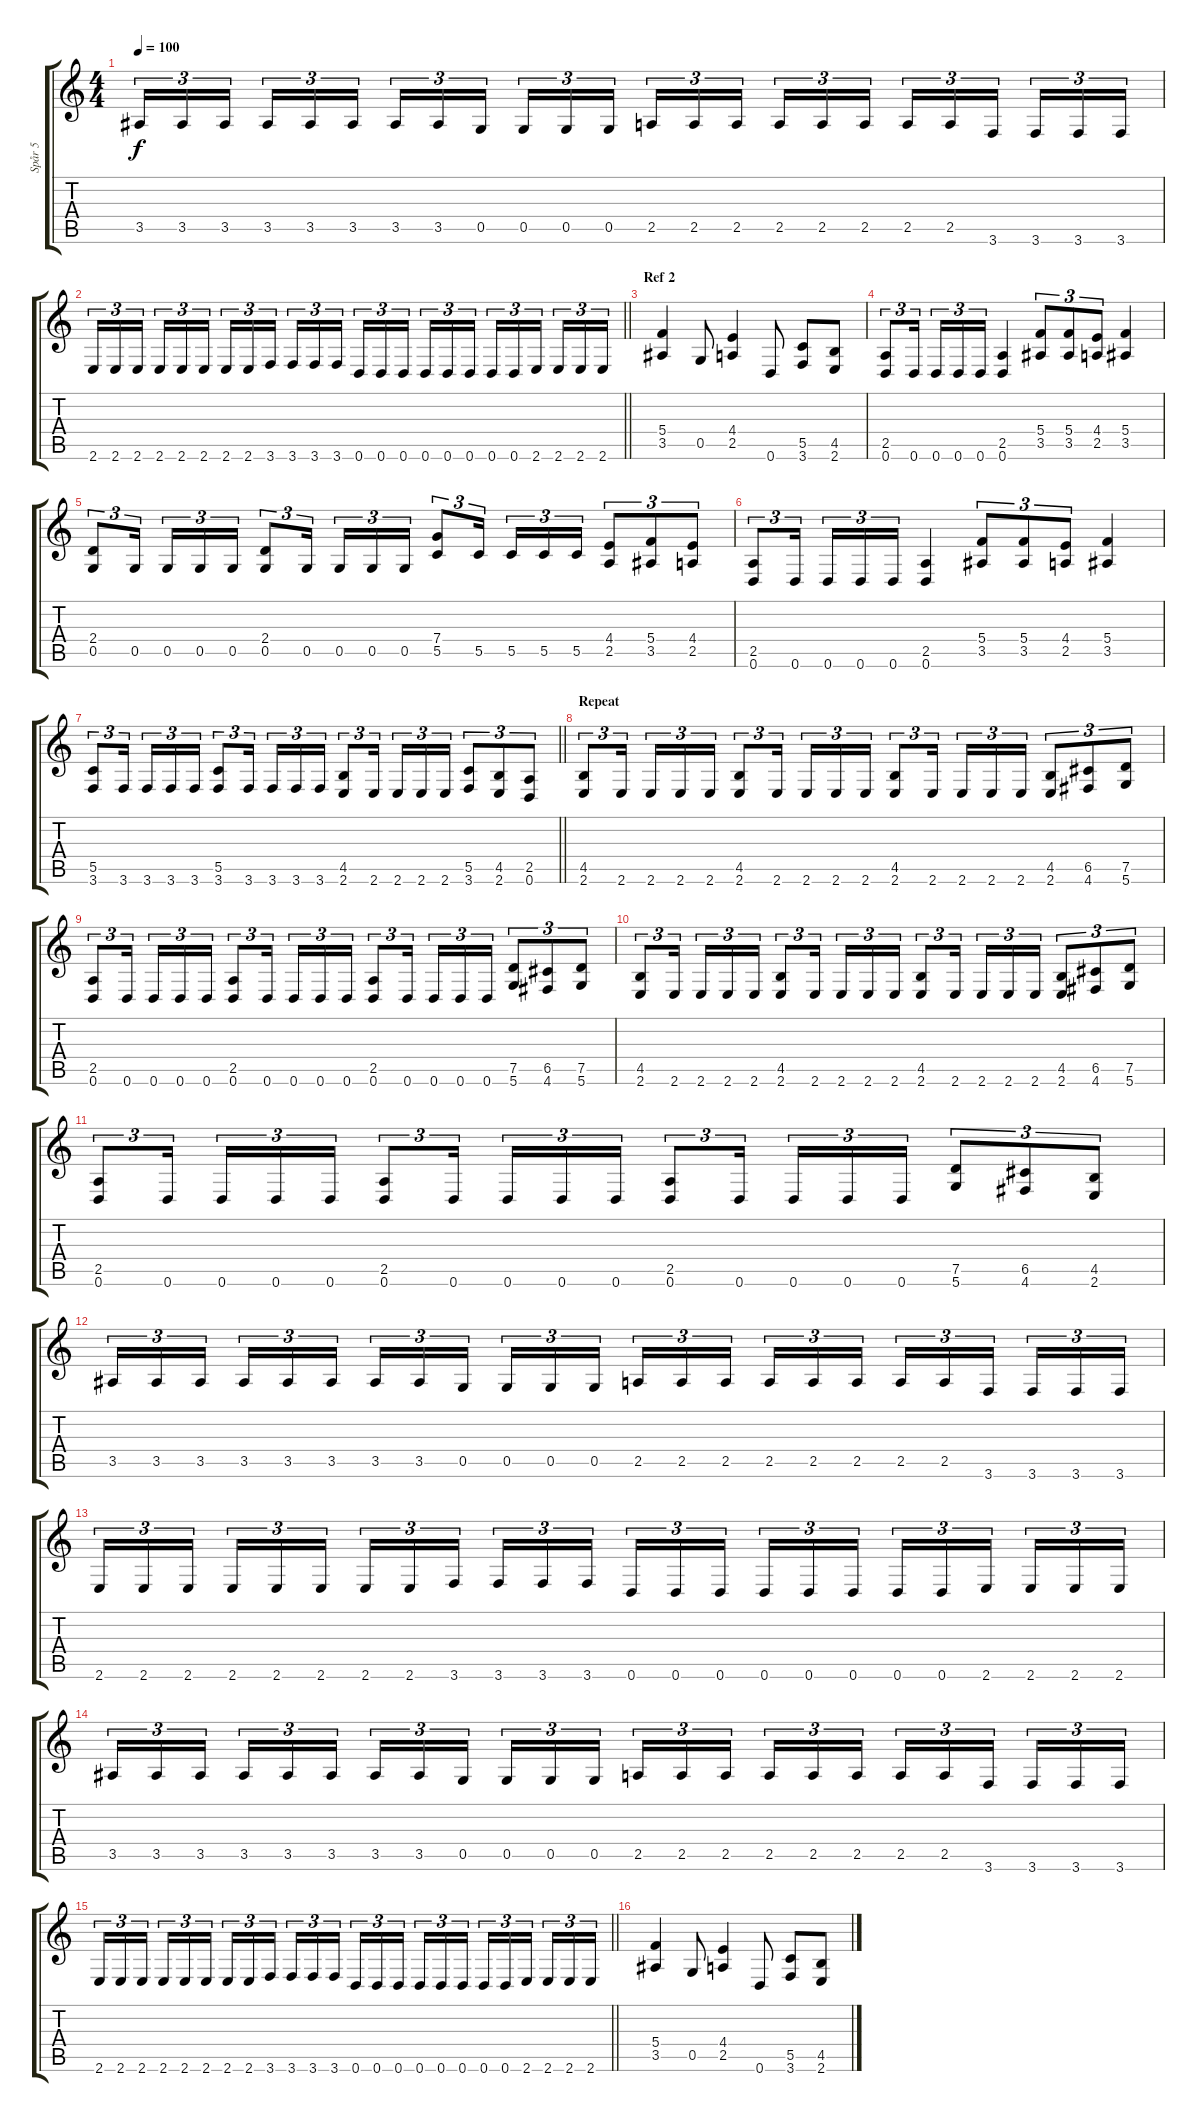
\track ("Spår 5" "Spår 5") {solo instrument distortionguitar}
\staff {score tabs}
\tuning (D4 A3 F3 C3 G2 D2) {hide}
\ts (4 4)
\tempo 100
\clef g2
\ks c
3.5.16{tu (3 2) dy f} 3.5.16{tu (3 2)} 3.5.16{tu (3 2) beam splitsecondary} 3.5.16{tu (3 2)} 3.5.16{tu (3 2)} 3.5.16{tu (3 2)} 3.5.16{tu (3 2)} 3.5.16{tu (3 2)} 0.5.16{tu (3 2) beam splitsecondary} 0.5.16{tu (3 2)} 0.5.16{tu (3 2)} 0.5.16{tu (3 2)} 2.5.16{tu (3 2)} 2.5.16{tu (3 2)} 2.5.16{tu (3 2) beam splitsecondary} 2.5.16{tu (3 2)} 2.5.16{tu (3 2)} 2.5.16{tu (3 2)} 2.5.16{tu (3 2)} 2.5.16{tu (3 2)} 3.6.16{tu (3 2) beam splitsecondary} 3.6.16{tu (3 2)} 3.6.16{tu (3 2)} 3.6.16{tu (3 2)} |
\barLineRight lightlight
2.6.16{tu (3 2)} 2.6.16{tu (3 2)} 2.6.16{tu (3 2) beam splitsecondary} 2.6.16{tu (3 2)} 2.6.16{tu (3 2)} 2.6.16{tu (3 2)} 2.6.16{tu (3 2)} 2.6.16{tu (3 2)} 3.6.16{tu (3 2) beam splitsecondary} 3.6.16{tu (3 2)} 3.6.16{tu (3 2)} 3.6.16{tu (3 2)} 0.6.16{tu (3 2)} 0.6.16{tu (3 2)} 0.6.16{tu (3 2) beam splitsecondary} 0.6.16{tu (3 2)} 0.6.16{tu (3 2)} 0.6.16{tu (3 2)} 0.6.16{tu (3 2)} 0.6.16{tu (3 2)} 2.6.16{tu (3 2) beam splitsecondary} 2.6.16{tu (3 2)} 2.6.16{tu (3 2)} 2.6.16{tu (3 2)} |
\section ("" "Ref 2")
(5.4 3.5).4 0.5.8 (4.4 2.5).4 0.6.8 (5.5 3.6).8 (4.5 2.6).8 |
(2.5 0.6).8{tu (3 2)} 0.6.16{tu (3 2) beam splitsecondary} 0.6.16{tu (3 2)} 0.6.16{tu (3 2)} 0.6.16{tu (3 2)} (2.5 0.6).4 (5.4 3.5).8{tu (3 2)} (5.4 3.5).8{tu (3 2)} (4.4 2.5).8{tu (3 2)} (5.4 3.5).4 |
(2.4 0.5).8{tu (3 2)} 0.5.16{tu (3 2) beam splitsecondary} 0.5.16{tu (3 2)} 0.5.16{tu (3 2)} 0.5.16{tu (3 2)} (2.4 0.5).8{tu (3 2)} 0.5.16{tu (3 2) beam splitsecondary} 0.5.16{tu (3 2)} 0.5.16{tu (3 2)} 0.5.16{tu (3 2)} (7.4 5.5).8{tu (3 2)} 5.5.16{tu (3 2) beam splitsecondary} 5.5.16{tu (3 2)} 5.5.16{tu (3 2)} 5.5.16{tu (3 2)} (4.4 2.5).8{tu (3 2)} (5.4 3.5).8{tu (3 2)} (4.4 2.5).8{tu (3 2)} |
(2.5 0.6).8{tu (3 2)} 0.6.16{tu (3 2) beam splitsecondary} 0.6.16{tu (3 2)} 0.6.16{tu (3 2)} 0.6.16{tu (3 2)} (2.5 0.6).4 (5.4 3.5).8{tu (3 2)} (5.4 3.5).8{tu (3 2)} (4.4 2.5).8{tu (3 2)} (5.4 3.5).4 |
\barLineRight lightlight
(5.5 3.6).8{tu (3 2)} 3.6.16{tu (3 2) beam splitsecondary} 3.6.16{tu (3 2)} 3.6.16{tu (3 2)} 3.6.16{tu (3 2)} (5.5 3.6).8{tu (3 2)} 3.6.16{tu (3 2) beam splitsecondary} 3.6.16{tu (3 2)} 3.6.16{tu (3 2)} 3.6.16{tu (3 2)} (4.5 2.6).8{tu (3 2)} 2.6.16{tu (3 2) beam splitsecondary} 2.6.16{tu (3 2)} 2.6.16{tu (3 2)} 2.6.16{tu (3 2)} (5.5 3.6).8{tu (3 2)} (4.5 2.6).8{tu (3 2)} (2.5 0.6).8{tu (3 2)} |
\section ("" "Repeat")
(4.5 2.6).8{tu (3 2)} 2.6.16{tu (3 2) beam splitsecondary} 2.6.16{tu (3 2)} 2.6.16{tu (3 2)} 2.6.16{tu (3 2)} (4.5 2.6).8{tu (3 2)} 2.6.16{tu (3 2) beam splitsecondary} 2.6.16{tu (3 2)} 2.6.16{tu (3 2)} 2.6.16{tu (3 2)} (4.5 2.6).8{tu (3 2)} 2.6.16{tu (3 2) beam splitsecondary} 2.6.16{tu (3 2)} 2.6.16{tu (3 2)} 2.6.16{tu (3 2)} (4.5 2.6).8{tu (3 2)} (6.5 4.6).8{tu (3 2)} (7.5 5.6).8{tu (3 2)} |
(2.5 0.6).8{tu (3 2)} 0.6.16{tu (3 2) beam splitsecondary} 0.6.16{tu (3 2)} 0.6.16{tu (3 2)} 0.6.16{tu (3 2)} (2.5 0.6).8{tu (3 2)} 0.6.16{tu (3 2) beam splitsecondary} 0.6.16{tu (3 2)} 0.6.16{tu (3 2)} 0.6.16{tu (3 2)} (2.5 0.6).8{tu (3 2)} 0.6.16{tu (3 2) beam splitsecondary} 0.6.16{tu (3 2)} 0.6.16{tu (3 2)} 0.6.16{tu (3 2)} (7.5 5.6).8{tu (3 2)} (6.5 4.6).8{tu (3 2)} (7.5 5.6).8{tu (3 2)} |
(4.5 2.6).8{tu (3 2)} 2.6.16{tu (3 2) beam splitsecondary} 2.6.16{tu (3 2)} 2.6.16{tu (3 2)} 2.6.16{tu (3 2)} (4.5 2.6).8{tu (3 2)} 2.6.16{tu (3 2) beam splitsecondary} 2.6.16{tu (3 2)} 2.6.16{tu (3 2)} 2.6.16{tu (3 2)} (4.5 2.6).8{tu (3 2)} 2.6.16{tu (3 2) beam splitsecondary} 2.6.16{tu (3 2)} 2.6.16{tu (3 2)} 2.6.16{tu (3 2)} (4.5 2.6).8{tu (3 2)} (6.5 4.6).8{tu (3 2)} (7.5 5.6).8{tu (3 2)} |
(2.5 0.6).8{tu (3 2)} 0.6.16{tu (3 2) beam splitsecondary} 0.6.16{tu (3 2)} 0.6.16{tu (3 2)} 0.6.16{tu (3 2)} (2.5 0.6).8{tu (3 2)} 0.6.16{tu (3 2) beam splitsecondary} 0.6.16{tu (3 2)} 0.6.16{tu (3 2)} 0.6.16{tu (3 2)} (2.5 0.6).8{tu (3 2)} 0.6.16{tu (3 2) beam splitsecondary} 0.6.16{tu (3 2)} 0.6.16{tu (3 2)} 0.6.16{tu (3 2)} (7.5 5.6).8{tu (3 2)} (6.5 4.6).8{tu (3 2)} (4.5 2.6).8{tu (3 2)} |
3.5.16{tu (3 2)} 3.5.16{tu (3 2)} 3.5.16{tu (3 2) beam splitsecondary} 3.5.16{tu (3 2)} 3.5.16{tu (3 2)} 3.5.16{tu (3 2)} 3.5.16{tu (3 2)} 3.5.16{tu (3 2)} 0.5.16{tu (3 2) beam splitsecondary} 0.5.16{tu (3 2)} 0.5.16{tu (3 2)} 0.5.16{tu (3 2)} 2.5.16{tu (3 2)} 2.5.16{tu (3 2)} 2.5.16{tu (3 2) beam splitsecondary} 2.5.16{tu (3 2)} 2.5.16{tu (3 2)} 2.5.16{tu (3 2)} 2.5.16{tu (3 2)} 2.5.16{tu (3 2)} 3.6.16{tu (3 2) beam splitsecondary} 3.6.16{tu (3 2)} 3.6.16{tu (3 2)} 3.6.16{tu (3 2)} |
2.6.16{tu (3 2)} 2.6.16{tu (3 2)} 2.6.16{tu (3 2) beam splitsecondary} 2.6.16{tu (3 2)} 2.6.16{tu (3 2)} 2.6.16{tu (3 2)} 2.6.16{tu (3 2)} 2.6.16{tu (3 2)} 3.6.16{tu (3 2) beam splitsecondary} 3.6.16{tu (3 2)} 3.6.16{tu (3 2)} 3.6.16{tu (3 2)} 0.6.16{tu (3 2)} 0.6.16{tu (3 2)} 0.6.16{tu (3 2) beam splitsecondary} 0.6.16{tu (3 2)} 0.6.16{tu (3 2)} 0.6.16{tu (3 2)} 0.6.16{tu (3 2)} 0.6.16{tu (3 2)} 2.6.16{tu (3 2) beam splitsecondary} 2.6.16{tu (3 2)} 2.6.16{tu (3 2)} 2.6.16{tu (3 2)} |
3.5.16{tu (3 2)} 3.5.16{tu (3 2)} 3.5.16{tu (3 2) beam splitsecondary} 3.5.16{tu (3 2)} 3.5.16{tu (3 2)} 3.5.16{tu (3 2)} 3.5.16{tu (3 2)} 3.5.16{tu (3 2)} 0.5.16{tu (3 2) beam splitsecondary} 0.5.16{tu (3 2)} 0.5.16{tu (3 2)} 0.5.16{tu (3 2)} 2.5.16{tu (3 2)} 2.5.16{tu (3 2)} 2.5.16{tu (3 2) beam splitsecondary} 2.5.16{tu (3 2)} 2.5.16{tu (3 2)} 2.5.16{tu (3 2)} 2.5.16{tu (3 2)} 2.5.16{tu (3 2)} 3.6.16{tu (3 2) beam splitsecondary} 3.6.16{tu (3 2)} 3.6.16{tu (3 2)} 3.6.16{tu (3 2)} |
\barLineRight lightlight
2.6.16{tu (3 2)} 2.6.16{tu (3 2)} 2.6.16{tu (3 2) beam splitsecondary} 2.6.16{tu (3 2)} 2.6.16{tu (3 2)} 2.6.16{tu (3 2)} 2.6.16{tu (3 2)} 2.6.16{tu (3 2)} 3.6.16{tu (3 2) beam splitsecondary} 3.6.16{tu (3 2)} 3.6.16{tu (3 2)} 3.6.16{tu (3 2)} 0.6.16{tu (3 2)} 0.6.16{tu (3 2)} 0.6.16{tu (3 2) beam splitsecondary} 0.6.16{tu (3 2)} 0.6.16{tu (3 2)} 0.6.16{tu (3 2)} 0.6.16{tu (3 2)} 0.6.16{tu (3 2)} 2.6.16{tu (3 2) beam splitsecondary} 2.6.16{tu (3 2)} 2.6.16{tu (3 2)} 2.6.16{tu (3 2)} |
(5.4 3.5).4 0.5.8 (4.4 2.5).4 0.6.8 (5.5 3.6).8 (4.5 2.6).8
